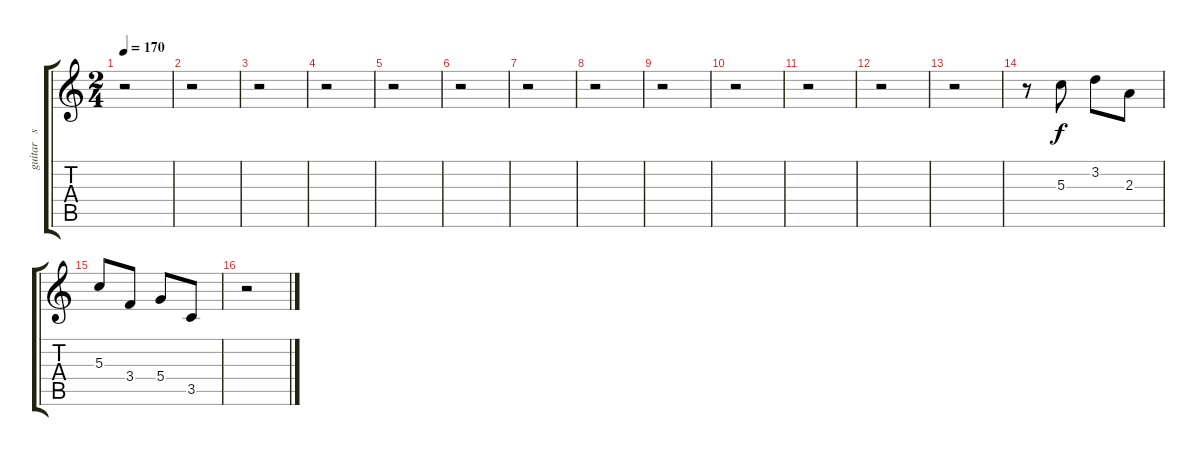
\track ("guitar   solo    one" "guitar   s") {instrument overdrivenguitar}
\staff {score tabs}
\tuning (E4 B3 G3 D3 A2 E2) {hide}
\ts (2 4)
\tempo 170
\clef g2
\ks c
r.2{dy f} |
r.2 |
r.2 |
r.2 |
r.2 |
r.2 |
r.2 |
r.2 |
r.2 |
r.2 |
r.2 |
r.2 |
r.2 |
r.8 5.3.8 3.2.8 2.3.8 |
5.3.8 3.4.8 5.4.8 3.5.8 |
r.2
